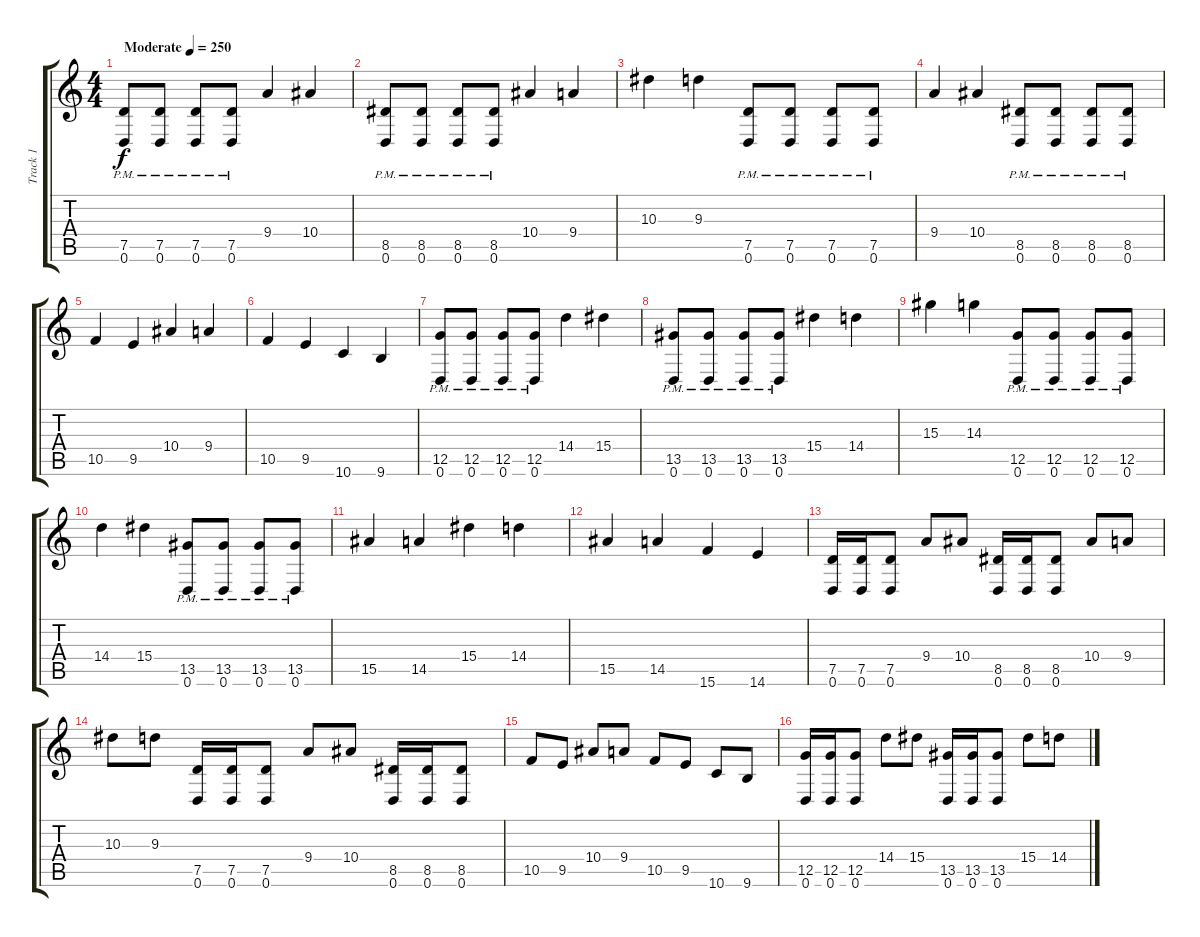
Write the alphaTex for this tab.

\track ("Track 1" "Track 1") {instrument distortionguitar}
\staff {score tabs}
\tuning (D4 A3 F3 C3 G2 D2) {hide}
\ts (4 4)
\tempo (250 "Moderate")
\clef g2
\ks c
(7.5{pm} 0.6{pm}).8{dy f instrument distortionguitar} (7.5{pm} 0.6{pm}).8 (7.5{pm} 0.6{pm}).8 (7.5{pm} 0.6{pm}).8 9.4.4 10.4.4 |
(8.5{pm} 0.6{pm}).8 (8.5{pm} 0.6{pm}).8 (8.5{pm} 0.6{pm}).8 (8.5{pm} 0.6{pm}).8 10.4.4 9.4.4 |
10.3.4 9.3.4 (7.5{pm} 0.6{pm}).8 (7.5{pm} 0.6{pm}).8 (7.5{pm} 0.6{pm}).8 (7.5{pm} 0.6{pm}).8 |
9.4.4 10.4.4 (8.5{pm} 0.6{pm}).8 (8.5{pm} 0.6{pm}).8 (8.5{pm} 0.6{pm}).8 (8.5{pm} 0.6{pm}).8 |
10.5.4 9.5.4 10.4.4 9.4.4 |
10.5.4 9.5.4 10.6.4 9.6.4 |
(12.5{pm} 0.6{pm}).8 (12.5{pm} 0.6{pm}).8 (12.5{pm} 0.6{pm}).8 (12.5{pm} 0.6{pm}).8 14.4.4 15.4.4 |
(13.5{pm} 0.6{pm}).8 (13.5{pm} 0.6{pm}).8 (13.5{pm} 0.6{pm}).8 (13.5{pm} 0.6{pm}).8 15.4.4 14.4.4 |
15.3.4 14.3.4 (12.5{pm} 0.6{pm}).8 (12.5{pm} 0.6{pm}).8 (12.5{pm} 0.6{pm}).8 (12.5{pm} 0.6{pm}).8 |
14.4.4 15.4.4 (13.5{pm} 0.6{pm}).8 (13.5{pm} 0.6{pm}).8 (13.5{pm} 0.6{pm}).8 (13.5{pm} 0.6{pm}).8 |
15.5.4 14.5.4 15.4.4 14.4.4 |
15.5.4 14.5.4 15.6.4 14.6.4 |
(7.5 0.6).16 (7.5 0.6).16 (7.5 0.6).8 9.4.8 10.4.8 (8.5 0.6).16 (8.5 0.6).16 (8.5 0.6).8 10.4.8 9.4.8 |
10.3.8 9.3.8 (7.5 0.6).16 (7.5 0.6).16 (7.5 0.6).8 9.4.8 10.4.8 (8.5 0.6).16 (8.5 0.6).16 (8.5 0.6).8 |
10.5.8 9.5.8 10.4.8 9.4.8 10.5.8 9.5.8 10.6.8 9.6.8 |
(12.5 0.6).16 (12.5 0.6).16 (12.5 0.6).8 14.4.8 15.4.8 (13.5 0.6).16 (13.5 0.6).16 (13.5 0.6).8 15.4.8 14.4.8
